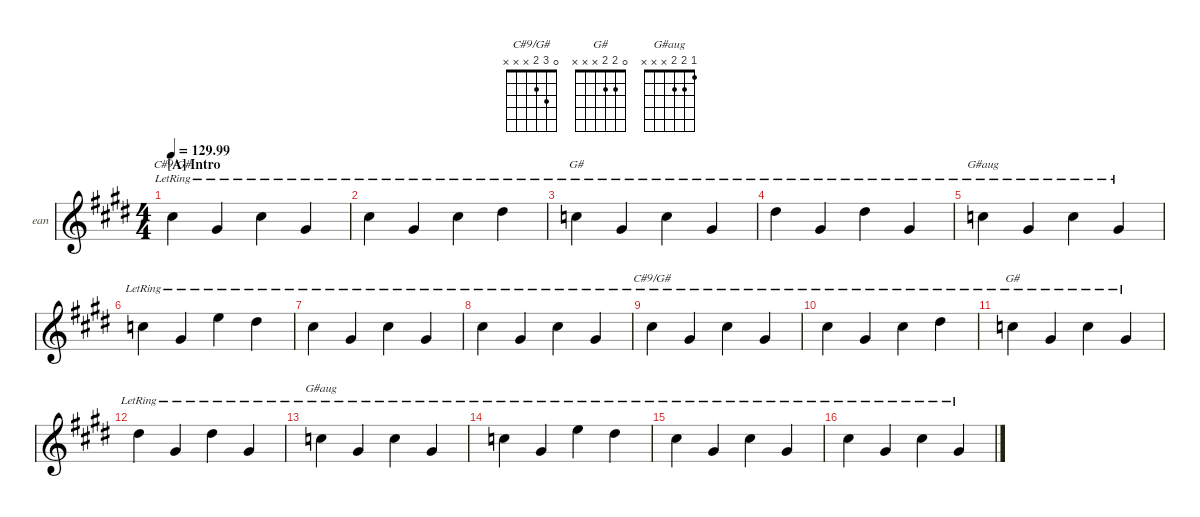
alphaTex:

\defaultSystemsLayout 4
\hideDynamics
\bracketExtendMode nobrackets
\firstSystemTrackNameOrientation horizontal
\track ("GTR1_Clean" "ean") {defaultSystemsLayout 4 instrument distortionguitar}
\staff {score}
\tuning (Eb4 Bb3 Gb3 Db3 Ab2 Db2)
\chord ("C#9/G#" 0 3 2 x x x) {showfingering false}
\chord ("G#" 0 2 2 x x x) {showfingering false}
\chord ("G#aug" 1 2 2 x x x) {showfingering false}
\ts (4 4)
\beaming (8 2 2 2 2)
\section ("A" "Intro")
\tempo
129.99
\accidentals auto
\clef g2
\ottava regular
\simile none
\ks e
3.2{lr acc #}.4{ch "C#9/G#" dy mf instrument distortionguitar beam Down} 2.3{lr acc #}.4{beam Up} 3.2{lr acc #}.4{beam Down} 2.3{lr acc #}.4{beam Up} |
3.2{lr acc #}.4{beam Down} 2.3{lr acc #}.4{beam Up} 3.2{lr acc #}.4{beam Down} 0.1{lr acc #}.4{beam Down} |
2.2{lr acc forcenatural}.4{ch "G#" beam Down} 2.3{lr acc #}.4{beam Up} 2.2{lr acc forcenatural}.4{beam Down} 2.3{lr acc #}.4{beam Up} |
0.1{lr acc #}.4{beam Down} 2.3{lr acc #}.4{beam Up} 0.1{lr acc #}.4{beam Down} 2.3{lr acc #}.4{beam Up} |
2.2{lr acc forcenatural}.4{ch "G#aug" beam Down} 2.3{lr acc #}.4{beam Up} 2.2{lr acc forcenatural}.4{beam Down} 2.3{lr acc #}.4{beam Up} |
2.2{lr acc forcenatural}.4{beam Down} 2.3{lr acc #}.4{beam Up} 1.1{lr acc forcenatural}.4{beam Down} 0.1{lr acc #}.4{beam Down} |
3.2{lr acc #}.4{beam Down} 2.3{lr acc #}.4{beam Up} 3.2{lr acc #}.4{beam Down} 2.3{lr acc #}.4{beam Up} |
3.2{lr acc #}.4{beam Down} 2.3{lr acc #}.4{beam Up} 3.2{lr acc #}.4{beam Down} 2.3{lr acc #}.4{beam Up} |
3.2{lr acc #}.4{ch "C#9/G#" beam Down} 2.3{lr acc #}.4{beam Up} 3.2{lr acc #}.4{beam Down} 2.3{lr acc #}.4{beam Up} |
3.2{lr acc #}.4{beam Down} 2.3{lr acc #}.4{beam Up} 3.2{lr acc #}.4{beam Down} 0.1{lr acc #}.4{beam Down} |
2.2{lr acc forcenatural}.4{ch "G#" beam Down} 2.3{lr acc #}.4{beam Up} 2.2{lr acc forcenatural}.4{beam Down} 2.3{lr acc #}.4{beam Up} |
0.1{lr acc #}.4{beam Down} 2.3{lr acc #}.4{beam Up} 0.1{lr acc #}.4{beam Down} 2.3{lr acc #}.4{beam Up} |
2.2{lr acc forcenatural}.4{ch "G#aug" beam Down} 2.3{lr acc #}.4{beam Up} 2.2{lr acc forcenatural}.4{beam Down} 2.3{lr acc #}.4{beam Up} |
2.2{lr acc forcenatural}.4{beam Down} 2.3{lr acc #}.4{beam Up} 1.1{lr acc forcenatural}.4{beam Down} 0.1{lr acc #}.4{beam Down} |
3.2{lr acc #}.4{beam Down} 2.3{lr acc #}.4{beam Up} 3.2{lr acc #}.4{beam Down} 2.3{lr acc #}.4{beam Up} |
3.2{lr acc #}.4{beam Down} 2.3{lr acc #}.4{beam Up} 3.2{lr acc #}.4{beam Down} 2.3{lr acc #}.4{beam Up}
